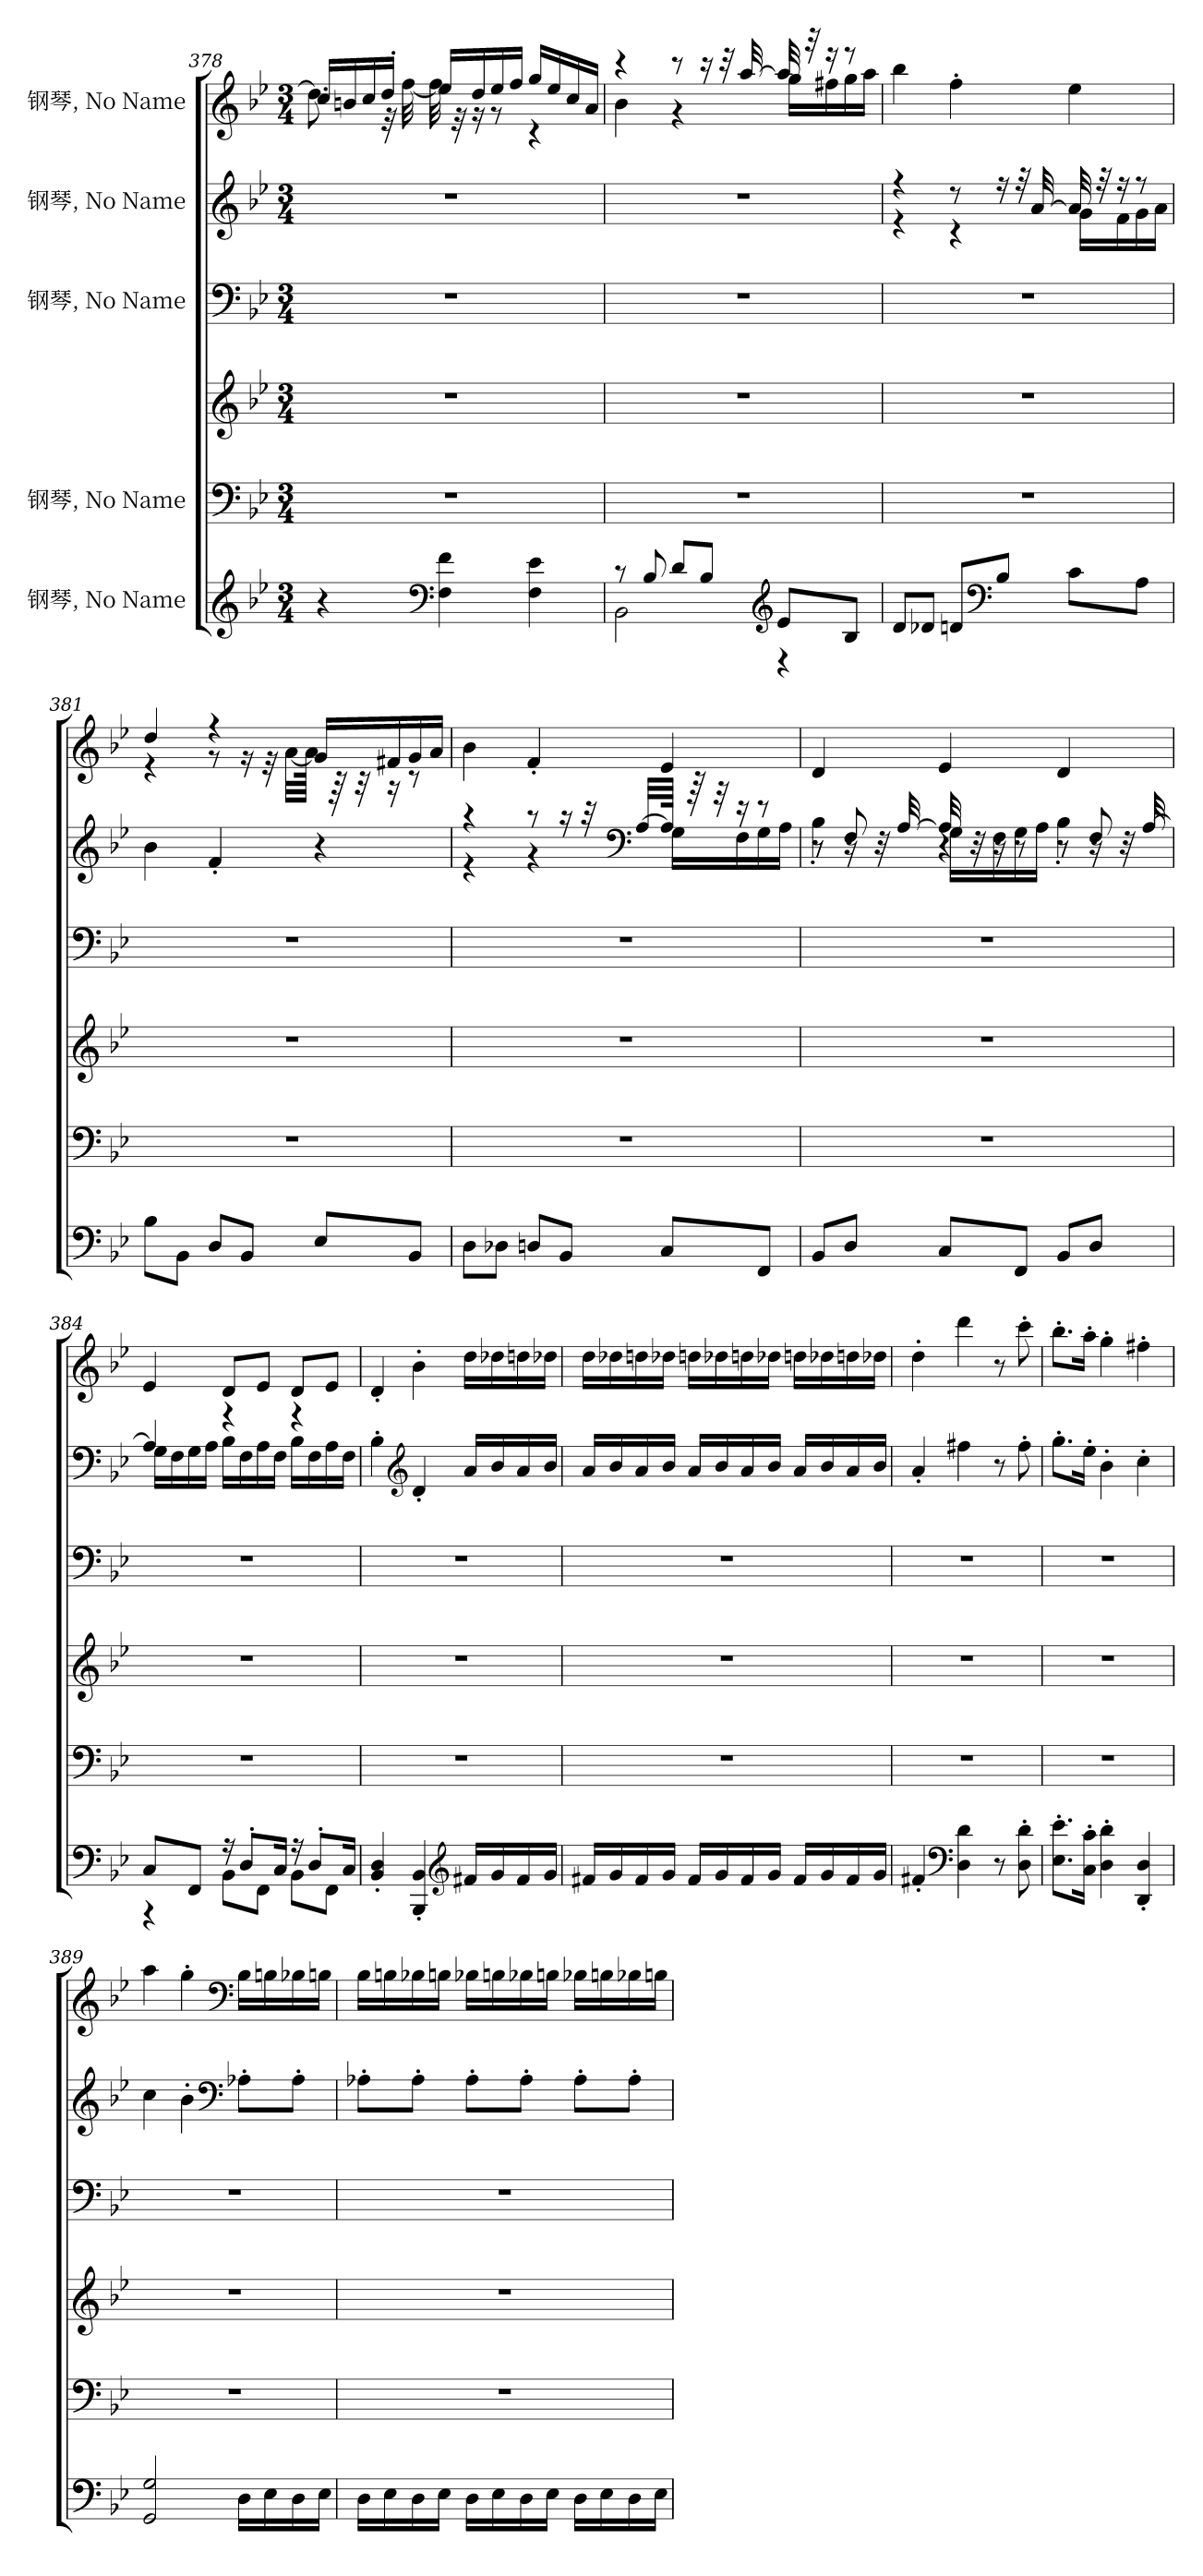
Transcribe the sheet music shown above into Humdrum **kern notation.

**kern	**kern	**kern	**kern	**kern	**kern
*part5	*part4	*part4	*part3	*part2	*part1
*staff6	*staff5	*staff4	*staff3	*staff2	*staff1
*I"钢琴, No Name	*I"钢琴, No Name	*	*I"钢琴, No Name	*I"钢琴, No Name	*I"钢琴, No Name
*clefG2	*clefF4	*clefG2	*clefF4	*clefG2	*clefG2
*k[b-e-]	*k[b-e-]	*k[b-e-]	*k[b-e-]	*k[b-e-]	*k[b-e-]
*M3/4	*M3/4	*M3/4	*M3/4	*M3/4	*M3/4
*MM120	*MM120	*MM120	*MM120	*MM120	*MM120
=378	=378	=378	=378	=378	=378
*	*	*	*	*	*^
4r	2.r	2.r	2.r	2.r	16cc/LL	8.dd\]
.	.	.	.	.	16bn/	.
.	.	.	.	.	16cc/	.
*	*	*	*	*	*MM118	*
.	.	.	.	.	16dd'/JJ	32r
*	*	*	*	*	*MM120	*
.	.	.	.	.	.	[32ff\
*clefF4	*	*	*	*	*	*
4F\ 4f\	.	.	.	.	16ee-/LL	32ff\]
.	.	.	.	.	.	32r
.	.	.	.	.	16dd/	16r
.	.	.	.	.	16ee-/	8r
.	.	.	.	.	16ff/JJ	.
4F\ 4e-\	.	.	.	.	16gg/LL	4r
.	.	.	.	.	16ee-/	.
.	.	.	.	.	16cc/	.
.	.	.	.	.	16a/JJ	.
!!LO:PB:g=z	!!
=379	=379	=379	=379	=379	=379	=379
*^	*	*	*	*	*	*
8r	2BB-\	2.r	2.r	2.r	2.r	4r	4b-\
8B-/	.	.	.	.	.	.	.
8d/L	.	.	.	.	.	8r	4r
8B-/J	.	.	.	.	.	16r	.
*	*	*	*	*	*	*MM118	*
.	.	.	.	.	.	32r	.
*	*	*	*	*	*	*MM120	*
.	.	.	.	.	.	[32aa/	.
*clefG2	*	*	*	*	*	*	*
8e-/L	4r	.	.	.	.	32aa/]	16gg\LL
.	.	.	.	.	.	32r	.
.	.	.	.	.	.	16r	16ff#X\
8B-/J	.	.	.	.	.	8r	16gg\
.	.	.	.	.	.	.	16aa\JJ
*v	*v	*	*	*	*	*v	*v
=380	=380	=380	=380	=380	=380
*	*	*	*	*	*MM120
*	*	*	*	*^	*
8d/L	2.r	2.r	2.r	4r	4r	4bb-\
8d-X/J	.	.	.	.	.	.
8dn/L	.	.	.	8r	4r	4ff'\
*clefF4	*	*	*	*	*	*
8B-/J	.	.	.	16r	.	.
.	.	.	.	32r	.	.
.	.	.	.	[32a/	.	.
8c\L	.	.	.	32a/]	16g\LL	4ee-\
.	.	.	.	32r	.	.
.	.	.	.	16r	16f\	.
8A\J	.	.	.	8r	16g\	.
.	.	.	.	.	16a\JJ	.
*	*	*	*	*v	*v	*
!!LO:LB:g=z
=381	=381	=381	=381	=381	=381
*	*	*	*	*	*MM120
*	*	*	*	*	*^
8B-\L	2.r	2.r	2.r	4b-\	4dd/	4r
8BB-\J	.	.	.	.	.	.
8D/L	.	.	.	4f'/	4r	8r
8BB-/J	.	.	.	.	.	16r
*	*	*	*	*	*MM118	*
.	.	.	.	.	.	32r
*	*	*	*	*	*MM120	*
.	.	.	.	.	.	[32a\LLL
8E-/L	.	.	.	4r	16g/LL	64a\JJJk]
.	.	.	.	.	.	64r
.	.	.	.	.	.	32r
.	.	.	.	.	16f#X/	16r
8BB-/J	.	.	.	.	16g/	8r
.	.	.	.	.	16a/JJ	.
*	*	*	*	*	*v	*v
=382	=382	=382	=382	=382	=382
*	*	*	*	*	*MM120
*	*	*	*	*^	*
8D\L	2.r	2.r	2.r	4r	4r	4b-\
8D-X\J	.	.	.	.	.	.
8Dn/L	.	.	.	8r	4r	4f'/
8BB-/J	.	.	.	16r	.	.
.	.	.	.	32r	.	.
*	*	*	*	*clefF4	*	*
.	.	.	.	[32A/LLL	.	.
8C/L	.	.	.	64A/JJJk]	16G\LL	4e-/
.	.	.	.	64r	.	.
.	.	.	.	32r	.	.
.	.	.	.	16r	16F\	.
8FF/J	.	.	.	8r	16G\	.
.	.	.	.	.	16A\JJ	.
*	*	*	*	*v	*v	*
!!LO:PB:g=z
=383	=383	=383	=383	=383	=383
*	*	*	*	*	*MM120
*	*	*	*	*^	*
*	*	*	*	*	*^	*
8BB-/L	2.r	2.r	2.r	8r	4B-'\	8r	4d/
8D/J	.	.	.	16r	.	8F/	.
.	.	.	.	32r	.	.	.
.	.	.	.	[32A/	.	.	.
8C/L	.	.	.	32A/]	16G\LL	4r	4e-/
.	.	.	.	32r	.	.	.
.	.	.	.	16r	16F\	.	.
8FF/J	.	.	.	8r	16G\	.	.
.	.	.	.	.	16A\JJ	.	.
8BB-/L	.	.	.	8r	4B-'\	8r	4d/
8D/J	.	.	.	16r	.	8F/	.
.	.	.	.	32r	.	.	.
.	.	.	.	[32A/	.	.	.
*	*	*	*	*v	*v	*v	*
=384	=384	=384	=384	=384	=384
*	*	*	*	*	*MM120
*^	*	*	*	*^	*
8C/L	4r	2.r	2.r	2.r	4A/]	16G\LL	4e-/
.	.	.	.	.	.	16F\	.
8FF/J	.	.	.	.	.	16G\	.
.	.	.	.	.	.	16A\JJ	.
16r	8BB-\L	.	.	.	4r	16B-\LL	8d/L
8D'/L	.	.	.	.	.	16F\	.
.	8FF\J	.	.	.	.	16A\	8e-/J
16C/Jk	.	.	.	.	.	16F\JJ	.
16r	8BB-\L	.	.	.	4r	16B-\LL	8d/L
8D'/L	.	.	.	.	.	16F\	.
.	8FF\J	.	.	.	.	16A\	8e-/J
16C/Jk	.	.	.	.	.	16F\JJ	.
*v	*v	*	*	*	*v	*v	*
=385	=385	=385	=385	=385	=385
4BB-/' 4D/'	2.r	2.r	2.r	4B-'\	4d'/
*	*	*	*	*clefG2	*
4BBB-/' 4BB-/'	.	.	.	4d'/	4b-'\
*clefG2	*	*	*	*	*
*	*	*	*	*	*MM120
16f#X/LL	.	.	.	16a/LL	16dd\LL
16g/	.	.	.	16b-/	16dd-X\
16f#/	.	.	.	16a/	16ddn\
16g/JJ	.	.	.	16b-/JJ	16dd-X\JJ
!!LO:LB:g=z
=386	=386	=386	=386	=386	=386
16f#X/LL	2.r	2.r	2.r	16a/LL	16dd\LL
16g/	.	.	.	16b-/	16dd-X\
16f#/	.	.	.	16a/	16ddn\
16g/JJ	.	.	.	16b-/JJ	16dd-X\JJ
16f#/LL	.	.	.	16a/LL	16ddn\LL
16g/	.	.	.	16b-/	16dd-X\
16f#/	.	.	.	16a/	16ddn\
16g/JJ	.	.	.	16b-/JJ	16dd-X\JJ
16f#/LL	.	.	.	16a/LL	16ddn\LL
16g/	.	.	.	16b-/	16dd-X\
16f#/	.	.	.	16a/	16ddn\
16g/JJ	.	.	.	16b-/JJ	16dd-X\JJ
=387	=387	=387	=387	=387	=387
4f#X'/	2.r	2.r	2.r	4a'/	4dd'\
*clefF4	*	*	*	*	*
*	*	*	*	*	*MM116
4D\ 4d\	.	.	.	4ff#X\	4ddd\
8r	.	.	.	8r	8r
8D\' 8d\'	.	.	.	8ff#'\	8ccc'\
=388	=388	=388	=388	=388	=388
*	*	*	*	*	*MM116
8.E-\' 8.e-\'L	2.r	2.r	2.r	8.gg'\L	8.bb-'\L
16C\' 16c\'Jk	.	.	.	16ee-'\Jk	16aa'\Jk
4D\' 4d\'	.	.	.	4b-'\	4gg'\
4DD/' 4D/'	.	.	.	4cc'\	4ff#X'\
!!LO:PB:g=z
=389	=389	=389	=389	=389	=389
2GG/ 2G/	2.r	2.r	2.r	4cc\	4aa\
*	*	*	*	*	*MM109
.	.	.	.	4b-'\	4gg'\
*	*	*	*	*clefF4	*clefF4
*	*	*	*	*	*MM120
16D\LL	.	.	.	8A-X'\L	16B-\LL
16E-\	.	.	.	.	16Bn\
16D\	.	.	.	8A-'\J	16B-X\
16E-\JJ	.	.	.	.	16Bn\JJ
=390	=390	=390	=390	=390	=390
16D\LL	2.r	2.r	2.r	8A-X'\L	16B-\LL
16E-\	.	.	.	.	16Bn\
16D\	.	.	.	8A-'\J	16B-X\
16E-\JJ	.	.	.	.	16Bn\JJ
16D\LL	.	.	.	8A-'\L	16B-X\LL
16E-\	.	.	.	.	16Bn\
16D\	.	.	.	8A-'\J	16B-X\
16E-\JJ	.	.	.	.	16Bn\JJ
16D\LL	.	.	.	8A-'\L	16B-X\LL
16E-\	.	.	.	.	16Bn\
16D\	.	.	.	8A-'\J	16B-X\
16E-\JJ	.	.	.	.	16Bn\JJ
=	=	=	=	=	=
*-	*-	*-	*-	*-	*-
